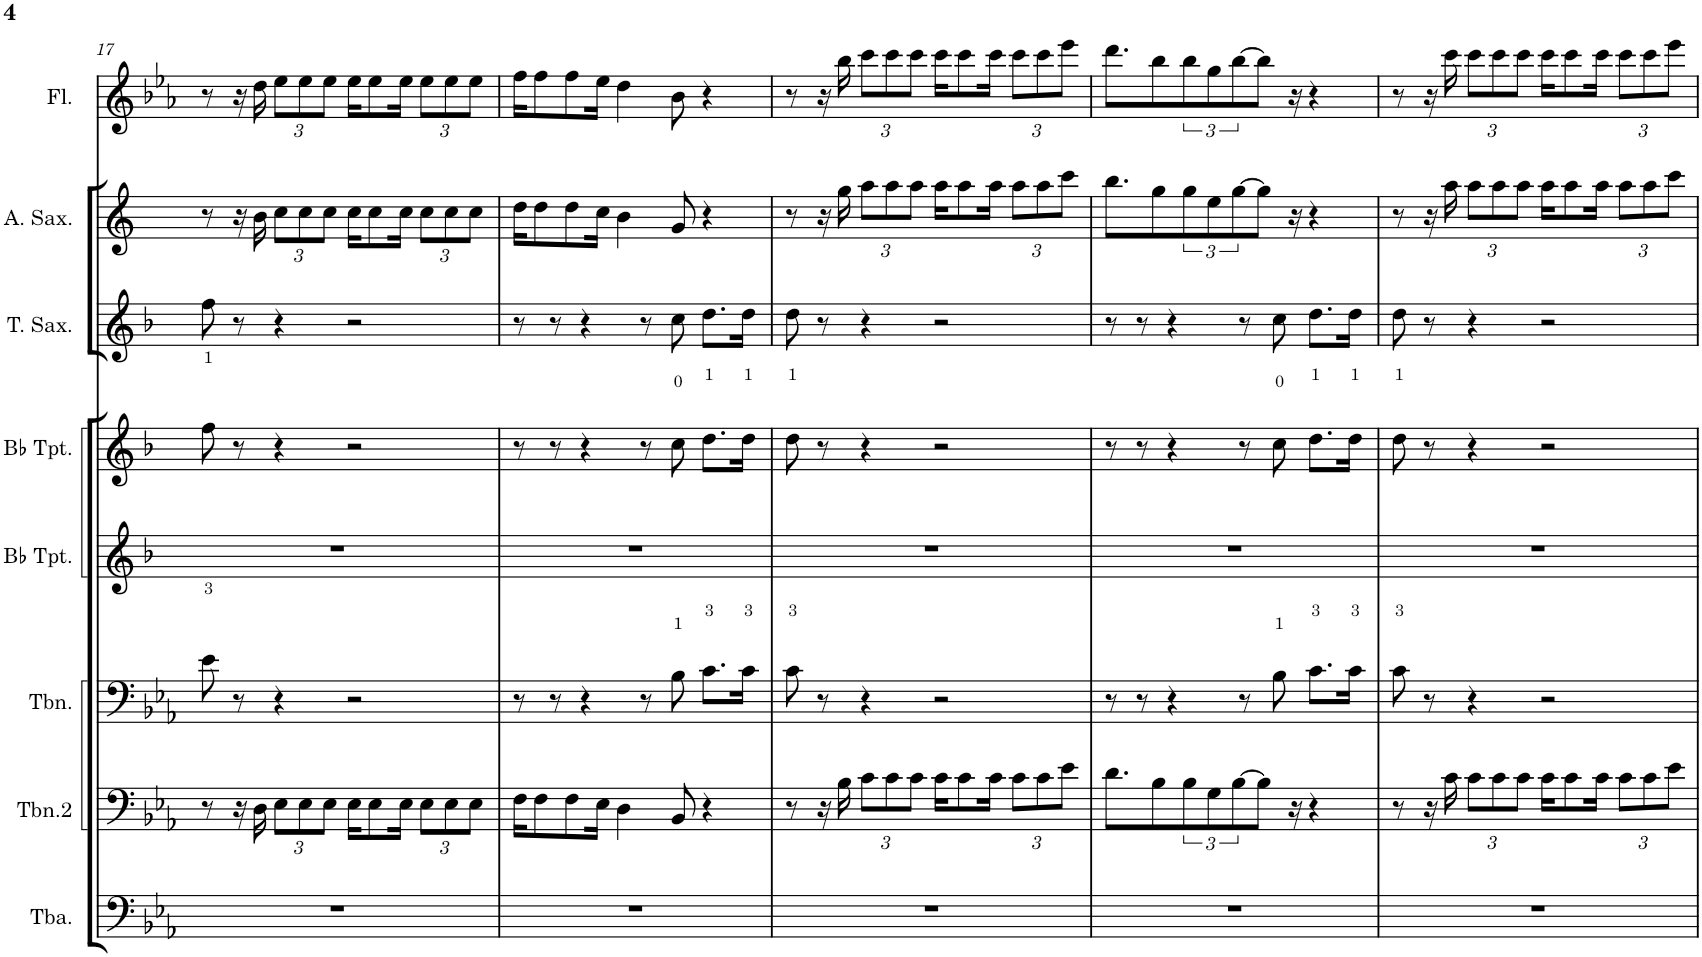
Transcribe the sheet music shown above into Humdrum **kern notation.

**kern	**kern	**kern	**kern	**kern	**kern	**kern	**kern
*part8	*part7	*part6	*part5	*part4	*part3	*part2	*part1
*staff8	*staff7	*staff6	*staff5	*staff4	*staff3	*staff2	*staff1
*I"Tuba	*I"Trombone 2	*I"Trombone	*I"Bb Trumpet 2	*I"Bb Trumpet	*I"Tenor Saxophone	*I"Alto Saxophone	*I"Flute
*I'Tba.	*I'Tbn.2	*I'Tbn.	*I'Bb Tpt.	*I'Bb Tpt.	*I'T. Sax.	*I'A. Sax.	*I'Fl.
!!LO:PB:g=z
*clefF4	*clefF4	*clefF4	*clefG2	*clefG2	*clefG2	*clefG2	*clefG2
*	*	*	*Trd1c2	*Trd1c2	*Trd8c14	*Trd5c9	*
*k[b-e-a-]	*k[b-e-a-]	*k[b-e-a-]	*k[b-]	*k[b-]	*k[b-]	*k[]	*k[b-e-a-]
*M4/4	*M4/4	*M4/4	*M4/4	*M4/4	*M4/4	*M4/4	*M4/4
=17	=17	=17	=17	=17	=17	=17	=17
1r	8r	8e-\	1r	8ff\	8ff\	8r	8r
.	16r	8r	.	8r	8r	16r	16r
.	16D\	.	.	.	.	16b\	16dd\
*	*Xbrackettup	*	*	*	*	*Xbrackettup	*Xbrackettup
.	12E-\L	4r	.	4r	4r	12cc\L	12ee-\L
.	12E-\	.	.	.	.	12cc\	12ee-\
.	12E-\J	.	.	.	.	12cc\J	12ee-\J
.	16E-\KL	2r	.	2r	2r	16cc\KL	16ee-\KL
.	8E-\	.	.	.	.	8cc\	8ee-\
.	16E-\Jk	.	.	.	.	16cc\Jk	16ee-\Jk
.	12E-\L	.	.	.	.	12cc\L	12ee-\L
.	12E-\	.	.	.	.	12cc\	12ee-\
.	12E-\J	.	.	.	.	12cc\J	12ee-\J
=18	=18	=18	=18	=18	=18	=18	=18
1r	16F\KL	8r	1r	8r	8r	16dd\KL	16ff\KL
.	8F\	.	.	.	.	8dd\	8ff\
.	.	8r	.	8r	8r	.	.
.	8F\	.	.	.	.	8dd\	8ff\
.	.	4r	.	4r	4r	.	.
.	16E-\Jk	.	.	.	.	16cc\Jk	16ee-\Jk
.	4D\	.	.	.	.	4b\	4dd\
.	.	8r	.	8r	8r	.	.
.	8BB-/	8B-\	.	8cc\	8cc\	8g/	8b-\
.	4r	8.c\L	.	8.dd\L	8.dd\L	4r	4r
.	.	16c\Jk	.	16dd\Jk	16dd\Jk	.	.
=19	=19	=19	=19	=19	=19	=19	=19
1r	8r	8c\	1r	8dd\	8dd\	8r	8r
.	16r	8r	.	8r	8r	16r	16r
.	16B-\	.	.	.	.	16gg\	16bb-\
.	12c\L	4r	.	4r	4r	12aa\L	12ccc\L
.	12c\	.	.	.	.	12aa\	12ccc\
.	12c\J	.	.	.	.	12aa\J	12ccc\J
.	16c\KL	2r	.	2r	2r	16aa\KL	16ccc\KL
.	8c\	.	.	.	.	8aa\	8ccc\
.	16c\Jk	.	.	.	.	16aa\Jk	16ccc\Jk
.	12c\L	.	.	.	.	12aa\L	12ccc\L
.	12c\	.	.	.	.	12aa\	12ccc\
.	12e-\J	.	.	.	.	12ccc\J	12eee-\J
=20	=20	=20	=20	=20	=20	=20	=20
1r	8.d\L	8r	1r	8r	8r	8.bb\L	8.ddd\L
.	.	8r	.	8r	8r	.	.
.	8B-\	.	.	.	.	8gg\	8bb-\
.	.	4r	.	4r	4r	.	.
*	*brackettup	*	*	*	*	*brackettup	*brackettup
.	12B-\	.	.	.	.	12gg\	12bb-\
.	12G\	.	.	.	.	12ee\	12gg\
.	[12B-\	.	.	.	.	[12gg\	[12bb-\
.	.	8r	.	8r	8r	.	.
.	8B-\J]	.	.	.	.	8gg\J]	8bb-\J]
.	.	8B-\	.	8cc\	8cc\	.	.
.	16r	.	.	.	.	16r	16r
.	4r	8.c\L	.	8.dd\L	8.dd\L	4r	4r
.	.	16c\Jk	.	16dd\Jk	16dd\Jk	.	.
=21	=21	=21	=21	=21	=21	=21	=21
1r	8r	8c\	1r	8dd\	8dd\	8r	8r
.	16r	8r	.	8r	8r	16r	16r
.	16c\	.	.	.	.	16aa\	16ccc\
*	*Xbrackettup	*	*	*	*	*Xbrackettup	*Xbrackettup
.	12c\L	4r	.	4r	4r	12aa\L	12ccc\L
.	12c\	.	.	.	.	12aa\	12ccc\
.	12c\J	.	.	.	.	12aa\J	12ccc\J
.	16c\KL	2r	.	2r	2r	16aa\KL	16ccc\KL
.	8c\	.	.	.	.	8aa\	8ccc\
.	16c\Jk	.	.	.	.	16aa\Jk	16ccc\Jk
.	12c\L	.	.	.	.	12aa\L	12ccc\L
.	12c\	.	.	.	.	12aa\	12ccc\
.	12e-\J	.	.	.	.	12ccc\J	12eee-\J
=	=	=	=	=	=	=	=
*-	*-	*-	*-	*-	*-	*-	*-
